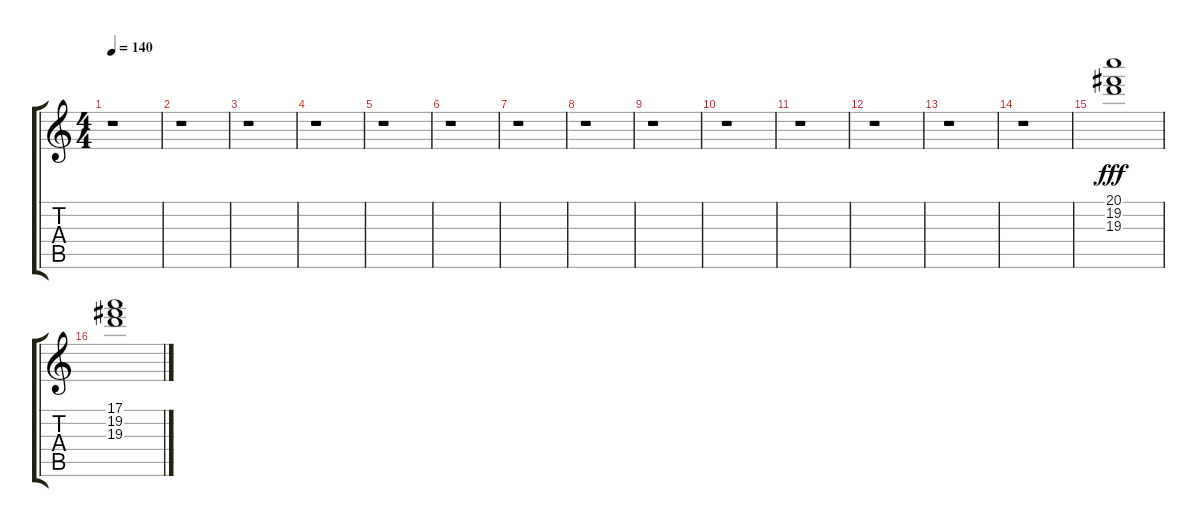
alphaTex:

\track "" {instrument electricbassfinger}
\staff {score tabs}
\tuning (E4 B3 G3 D3 A2 E2) {hide}
\ts (4 4)
\tempo 140
\clef g2
\ks c
r.1{dy fff} |
r.1 |
r.1 |
r.1 |
r.1 |
r.1 |
r.1 |
r.1 |
r.1 |
r.1 |
r.1 |
r.1 |
r.1 |
r.1 |
(20.1 19.2 19.3).1 |
(17.1 19.2 19.3).1
